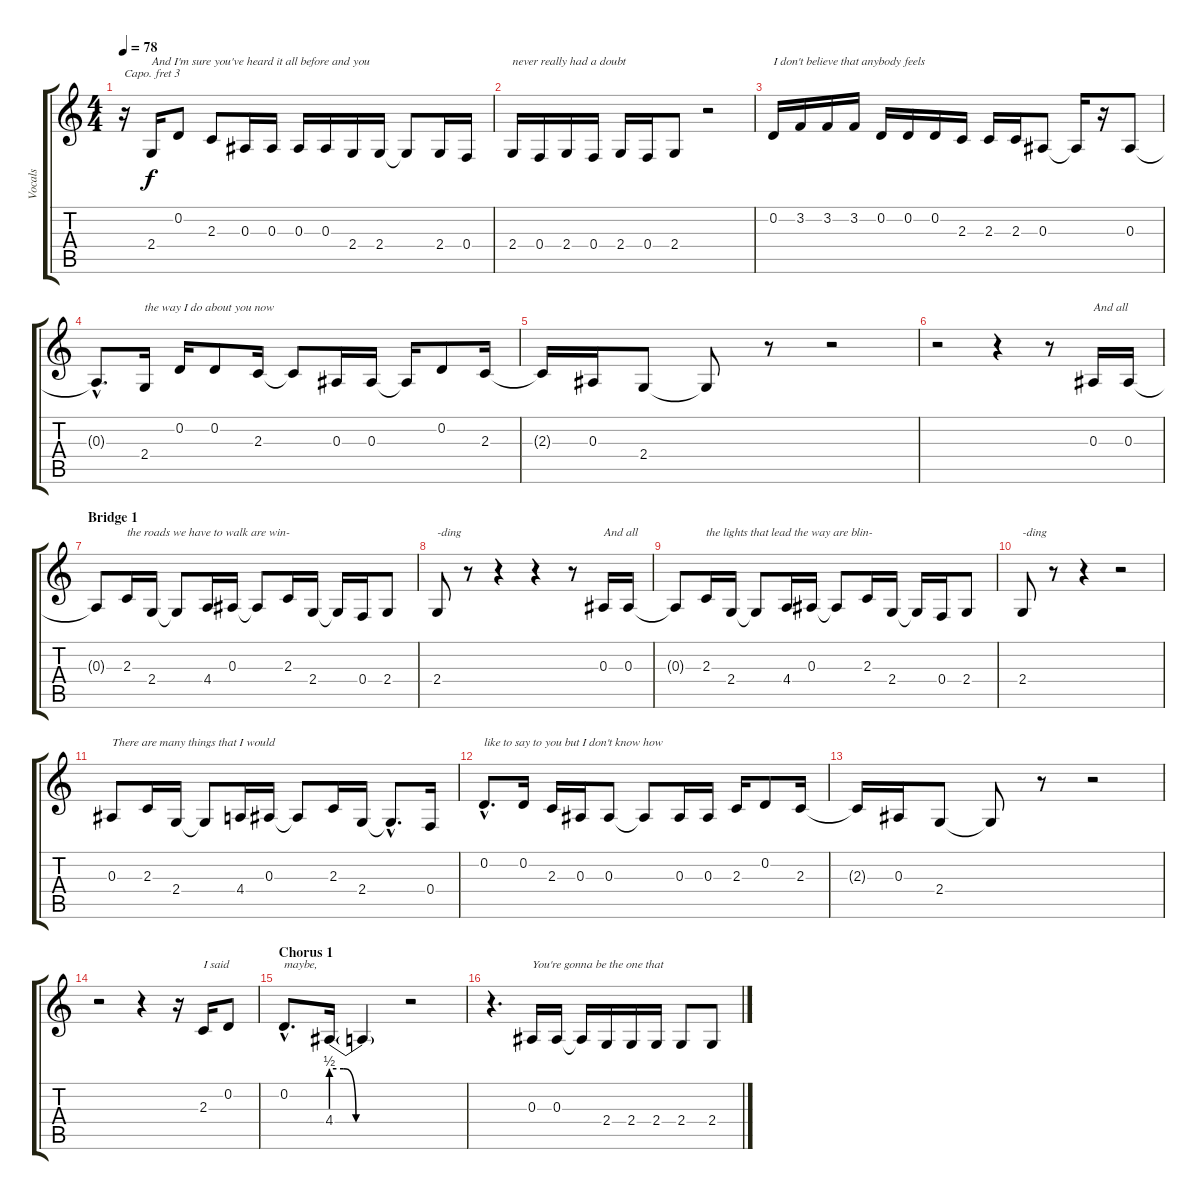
\track ("Vocals" "Vocals") {instrument sopranosax}
\staff {score tabs}
\capo 3
\tuning (E4 B3 G3 D3 A2 E2) {hide}
\ts (4 4)
\tempo 78
\clef g2
\ks c
r.16{dy f} 2.4.16{txt "And I'm sure you've heard it all before and you"} 0.2.8 2.3.8 0.3.16 0.3.16 0.3.16 0.3.16 2.4.16 2.4.16 2.4{t}.8 2.4.16 0.4.16 |
2.4.16{txt "never really had a doubt"} 0.4.16 2.4.16 0.4.16 2.4.16 0.4.16 2.4.8 r.2 |
0.2.16{txt "I don't believe that anybody feels"} 3.2.16 3.2.16 3.2.16 0.2.16 0.2.16 0.2.16 2.3.16 2.3.16 2.3.16 0.3.8 0.3{t}.16 r.16 0.3.8 |
0.3{hac t}.8{d} 2.4.16{txt "the way I do about you now"} 0.2.16 0.2.8 2.3.16 2.3{t}.8 0.3.16 0.3.16 0.3{t}.16 0.2.8 2.3.16 |
2.3{t}.16 0.3.16 2.4.8 2.4{t}.8 r.8 r.2 |
r.2 r.4 r.8 0.3.16{txt "And all"} 0.3.16 |
\section ("" "Bridge 1")
0.3{t}.8 2.3.16{txt "the roads we have to walk are win-"} 2.4.16 2.4{t}.8 4.4.16 0.3.16 0.3{t}.8 2.3.16 2.4.16 2.4{t}.16 0.4.16 2.4.8 |
2.4.8{txt "-ding"} r.8 r.4 r.4 r.8 0.3.16{txt "And all"} 0.3.16 |
0.3{t}.8 2.3.16{txt "the lights that lead the way are blin-"} 2.4.16 2.4{t}.8 4.4.16 0.3.16 0.3{t}.8 2.3.16 2.4.16 2.4{t}.16 0.4.16 2.4.8 |
2.4.8{txt "-ding"} r.8 r.4 r.2 |
0.3.8{txt "There are many things that I would"} 2.3.16 2.4.16 2.4{t}.8 4.4.16 0.3.16 0.3{t}.8 2.3.16 2.4.16 2.4{hac t}.8{d} 0.4.16 |
0.2{hac}.8{d txt "like to say to you but I don't know how"} 0.2.16 2.3.16 0.3.16 0.3.8 0.3{t}.8 0.3.16 0.3.16 2.3.16 0.2.8 2.3.16 |
2.3{t}.16 0.3.16 2.4.8 2.4{t}.8 r.8 r.2 |
r.2 r.4 r.16 2.3.16{txt "I said"} 0.2.8 |
\section ("" "Chorus 1")
0.2{hac}.8{d txt "maybe,"} 4.4{be (custom 0 2 10 2 20 0 60 0)}.16 4.4{t}.4 r.2 |
r.4{d} 0.3.16{txt "You're gonna be the one that"} 0.3.16 0.3{t}.16 2.4.16 2.4.16 2.4.16 2.4.8 2.4.8
